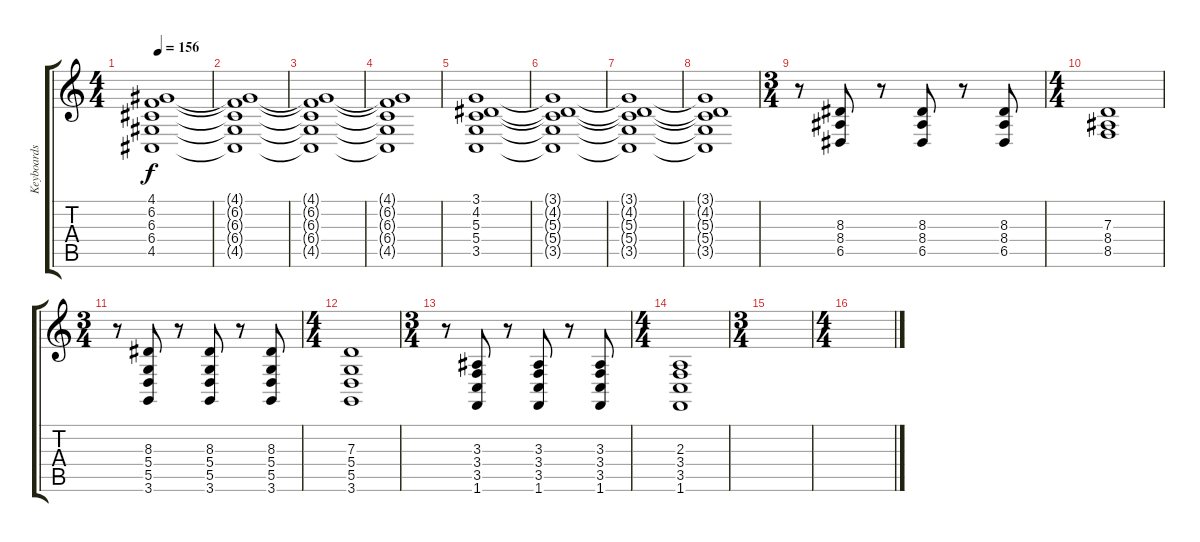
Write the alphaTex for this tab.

\track ("Keyboards Rhythm" "Keyboards ") {instrument stringensemble1}
\staff {score tabs}
\tuning (E4 B3 G3 D3 A2 E2) {hide}
\ts (4 4)
\tempo 156
\clef g2
\ks c
(4.1 6.2 6.3 6.4 4.5).1{dy f} |
(4.1{t} 6.2{t} 6.3{t} 6.4{t} 4.5{t}).1 |
(4.1{t} 6.2{t} 6.3{t} 6.4{t} 4.5{t}).1 |
(4.1{t} 6.2{t} 6.3{t} 6.4{t} 4.5{t}).1 |
(3.1 4.2 5.3 5.4 3.5).1 |
(3.1{t} 4.2{t} 5.3{t} 5.4{t} 3.5{t}).1 |
(3.1{t} 4.2{t} 5.3{t} 5.4{t} 3.5{t}).1 |
(3.1{t} 4.2{t} 5.3{t} 5.4{t} 3.5{t}).1 |
\ts (3 4)
r.8{volume 9 instrument tangoaccordion} (8.3 8.4 6.5).8 r.8 (8.3 8.4 6.5).8 r.8 (8.3 8.4 6.5).8 |
\ts (4 4)
(7.3 8.4 8.5).1 |
\ts (3 4)
r.8 (8.3 5.4 5.5 3.6).8 r.8 (8.3 5.4 5.5 3.6).8 r.8 (8.3 5.4 5.5 3.6).8 |
\ts (4 4)
(7.3 5.4 5.5 3.6).1 |
\ts (3 4)
r.8 (3.3 3.4 3.5 1.6).8 r.8 (3.3 3.4 3.5 1.6).8 r.8 (3.3 3.4 3.5 1.6).8 |
\ts (4 4)
(2.3 3.4 3.5 1.6).1 |
\ts (3 4)
|
\ts (4 4)
